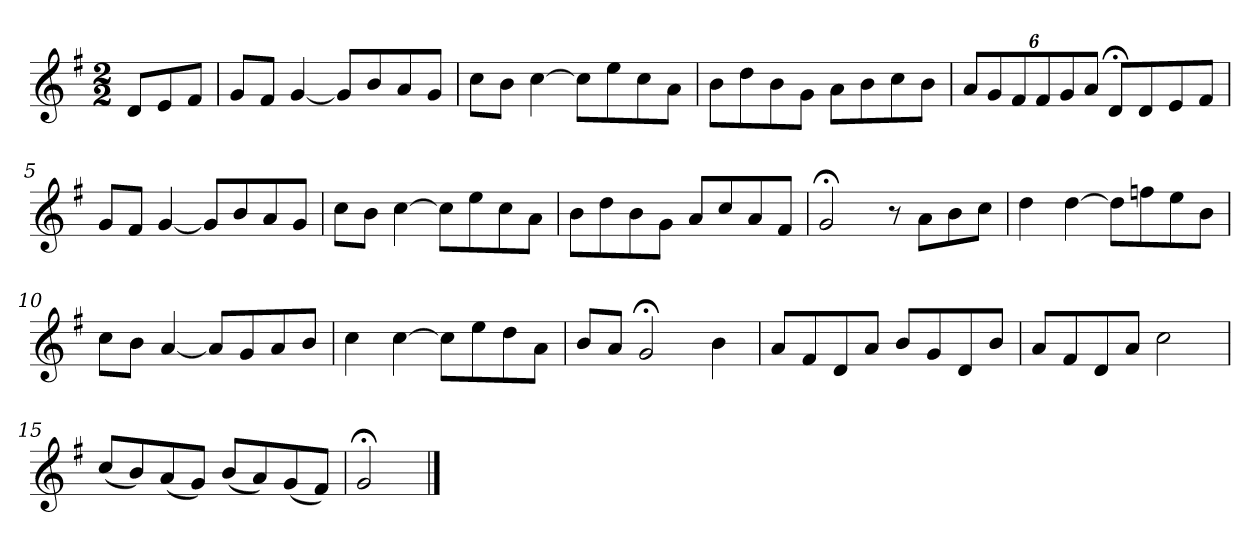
**kern
*part1
*staff1
*k[f#]
*G:
*M2/2
*MM120
=
8dL
8e
8f#J
=1
8gL
8f#J
[4g
8gL]
8b
8a
8gJ
=2
8ccL
8bJ
[4cc
8ccL]
8ee
8cc
8aJ
=3
8bL
8dd
8b
8gJ
8aL
8b
8cc
8bJ
=4
12aL
12g
12f#
12f#
12g
12aJ
8d;<L
8d
8e
8f#J
=5
8gL
8f#J
[4g
8gL]
8b
8a
8gJ
=6
8ccL
8bJ
[4cc
8ccL]
8ee
8cc
8aJ
=7
8bL
8dd
8b
8gJ
8aL
8cc
8a
8f#J
=8
2g;<
8r
8aL
8b
8ccJ
=9
4dd
[4dd
8ddL]
8ffn
8ee
8bJ
=10
8ccL
8bJ
[4a
8aL]
8g
8a
8bJ
=11
4cc
[4cc
8ccL]
8ee
8dd
8aJ
=12
8bL
8aJ
2g;<
4b
=13
8aL
8f#
8d
8aJ
8bL
8g
8d
8bJ
=14
8aL
8f#
8d
8aJ
2cc
=15
(8ccL
8b)
(8a
8gJ)
(8bL
8a)
(8g
8f#J)
=16
2g;<
==
*-
